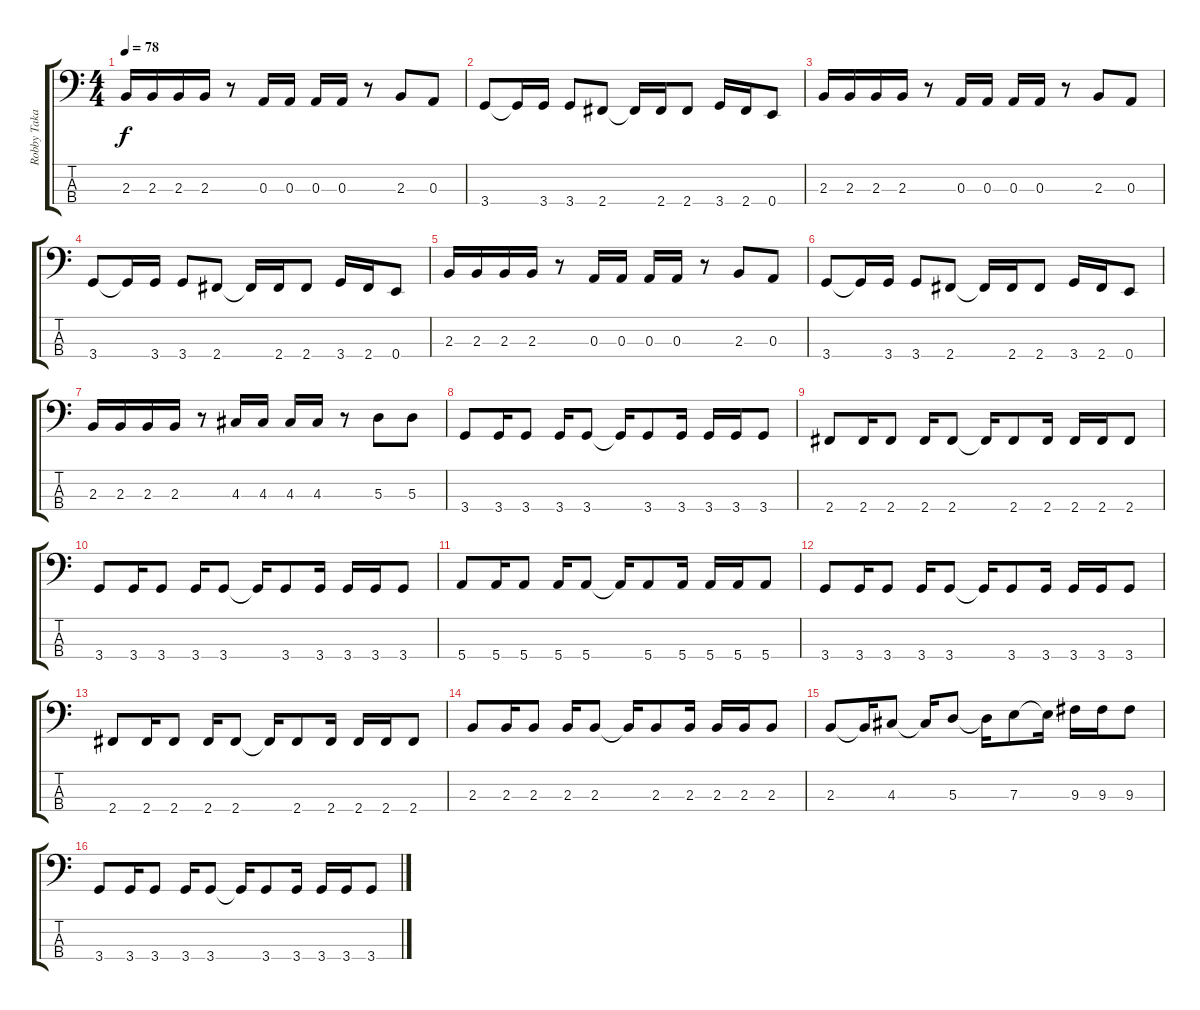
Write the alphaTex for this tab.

\track ("Robby Takac (Bass)" "Robby Taka") {instrument electricbasspick}
\staff {score tabs}
\tuning (G2 D2 A1 E1) {hide}
\ts (4 4)
\tempo 78
\clef f4
\ks c
2.3.16{dy f} 2.3.16 2.3.16 2.3.16 r.8 0.3.16 0.3.16 0.3.16 0.3.16 r.8 2.3.8 0.3.8 |
3.4.8 3.4{t}.16 3.4.16 3.4.8 2.4.8 2.4{t}.16 2.4.16 2.4.8 3.4.16 2.4.16 0.4.8 |
2.3.16 2.3.16 2.3.16 2.3.16 r.8 0.3.16 0.3.16 0.3.16 0.3.16 r.8 2.3.8 0.3.8 |
3.4.8 3.4{t}.16 3.4.16 3.4.8 2.4.8 2.4{t}.16 2.4.16 2.4.8 3.4.16 2.4.16 0.4.8 |
2.3.16 2.3.16 2.3.16 2.3.16 r.8 0.3.16 0.3.16 0.3.16 0.3.16 r.8 2.3.8 0.3.8 |
3.4.8 3.4{t}.16 3.4.16 3.4.8 2.4.8 2.4{t}.16 2.4.16 2.4.8 3.4.16 2.4.16 0.4.8 |
2.3.16 2.3.16 2.3.16 2.3.16 r.8 4.3.16 4.3.16 4.3.16 4.3.16 r.8 5.3.8 5.3.8 |
3.4.8 3.4.16 3.4.8 3.4.16 3.4.8 3.4{t}.16 3.4.8 3.4.16 3.4.16 3.4.16 3.4.8 |
2.4.8 2.4.16 2.4.8 2.4.16 2.4.8 2.4{t}.16 2.4.8 2.4.16 2.4.16 2.4.16 2.4.8 |
3.4.8 3.4.16 3.4.8 3.4.16 3.4.8 3.4{t}.16 3.4.8 3.4.16 3.4.16 3.4.16 3.4.8 |
5.4.8 5.4.16 5.4.8 5.4.16 5.4.8 5.4{t}.16 5.4.8 5.4.16 5.4.16 5.4.16 5.4.8 |
3.4.8 3.4.16 3.4.8 3.4.16 3.4.8 3.4{t}.16 3.4.8 3.4.16 3.4.16 3.4.16 3.4.8 |
2.4.8 2.4.16 2.4.8 2.4.16 2.4.8 2.4{t}.16 2.4.8 2.4.16 2.4.16 2.4.16 2.4.8 |
2.3.8 2.3.16 2.3.8 2.3.16 2.3.8 2.3{t}.16 2.3.8 2.3.16 2.3.16 2.3.16 2.3.8 |
2.3.8 2.3{t}.16 4.3.8 4.3{t}.16 5.3.8 5.3{t}.16 7.3.8 7.3{t}.16 9.3.16 9.3.16 9.3.8 |
3.4.8 3.4.16 3.4.8 3.4.16 3.4.8 3.4{t}.16 3.4.8 3.4.16 3.4.16 3.4.16 3.4.8
